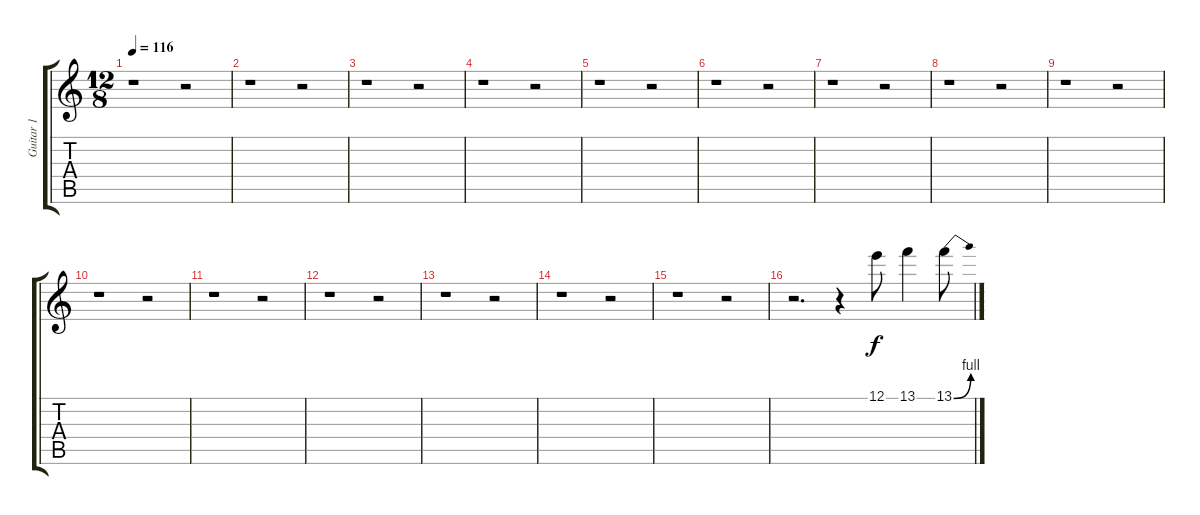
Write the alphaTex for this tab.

\track ("Guitar 1" "Guitar 1") {instrument electricguitarclean}
\staff {score tabs}
\tuning (E4 B3 G3 D3 A2 E2) {hide}
\ts (12 8)
\tempo 116
\clef g2
\ks c
r.1{dy f} r.2 |
r.1 r.2 |
r.1 r.2 |
r.1 r.2 |
r.1 r.2 |
r.1 r.2 |
r.1 r.2 |
r.1 r.2 |
r.1 r.2 |
r.1 r.2 |
r.1 r.2 |
r.1 r.2 |
r.1 r.2 |
r.1 r.2 |
r.1 r.2 |
r.2{d} r.4 12.1.8 13.1.4 13.1{be (bend 0 0 60 4)}.8
